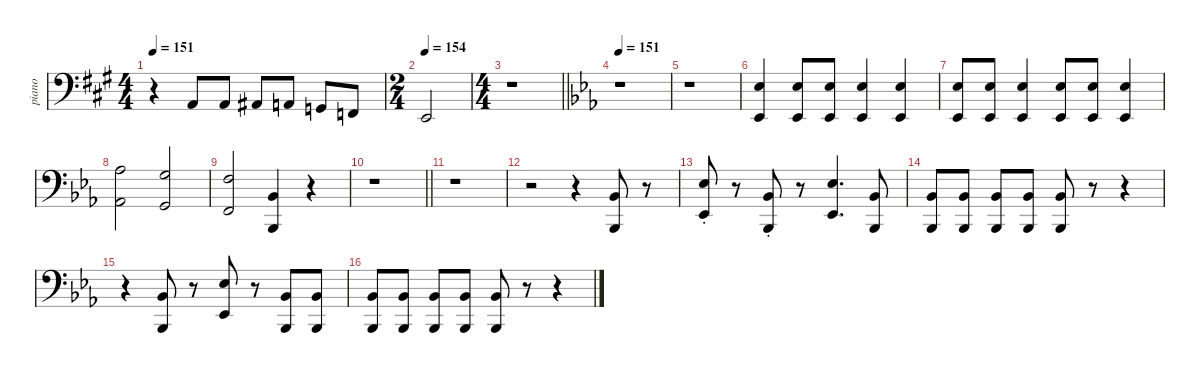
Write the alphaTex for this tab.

\defaultSystemsLayout 8
\hideDynamics
\bracketExtendMode nobrackets
\otherSystemsTrackNameOrientation horizontal
\track ("Piano (LH)-hid" "piano") {instrument acousticgrandpiano}
\staff {score}
\tuning (F2 C2 F1 C1 F0 C0)
\ts (4 4)
\tempo 151
\clef f4
\ks a
r.4{dy f} 4.1{acc forcenatural}.8 4.1{acc forcenatural}.8 5.1{acc #}.8 4.1{acc forcenatural}.8 2.1{acc forcenatural}.8 0.1{acc forcenatural}.8 |
\ts (2 4)
\tempo 154
4.2{acc forcenatural}.2 |
\ts (4 4)
\barLineRight lightlight
r.1 |
\tempo 151
\ks eb
r.1 |
r.1 |
(10.1{acc b} 10.3{acc b}).4 (10.1{acc b} 10.3{acc b}).8 (10.1{acc b} 10.3{acc b}).8 (10.1{acc b} 10.3{acc b}).4 (10.1{acc b} 10.3{acc b}).4 |
(10.1{acc b} 10.3{acc b}).8 (10.1{acc b} 10.3{acc b}).8 (10.1{acc b} 10.3{acc b}).4 (10.1{acc b} 10.3{acc b}).8 (10.1{acc b} 10.3{acc b}).8 (10.1{acc b} 10.3{acc b}).4 |
(15.1{acc b} 15.3{acc b}).2 (14.1{acc forcenatural} 14.3{acc forcenatural}).2 |
(12.1{acc forcenatural} 12.3{acc forcenatural}).2 (10.2{acc b} 10.4{acc b}).4 r.4 |
\barLineRight lightlight
r.1 |
r.1 |
r.2 r.4 (5.1{acc b} 5.3{acc b}).8 r.8 |
(10.1{st acc b} 10.3{st acc b}).8 r.8 (10.2{st acc b} 10.4{st acc b}).8 r.8 (10.1{acc b} 10.3{acc b}).4{d} (10.2{acc b} 10.4{acc b}).8 |
(10.2{acc b} 10.4{acc b}).8 (10.2{acc b} 10.4{acc b}).8 (10.2{acc b} 10.4{acc b}).8 (10.2{acc b} 10.4{acc b}).8 (10.2{acc b} 10.4{acc b}).8 r.8 r.4 |
r.4 (10.2{acc b} 10.4{acc b}).8 r.8 (10.1{acc b} 10.3{acc b}).8 r.8 (10.2{acc b} 10.4{acc b}).8 (10.2{acc b} 10.4{acc b}).8 |
(10.2{acc b} 10.4{acc b}).8 (10.2{acc b} 10.4{acc b}).8 (10.2{acc b} 10.4{acc b}).8 (10.2{acc b} 10.4{acc b}).8 (10.2{acc b} 10.4{acc b}).8 r.8 r.4
